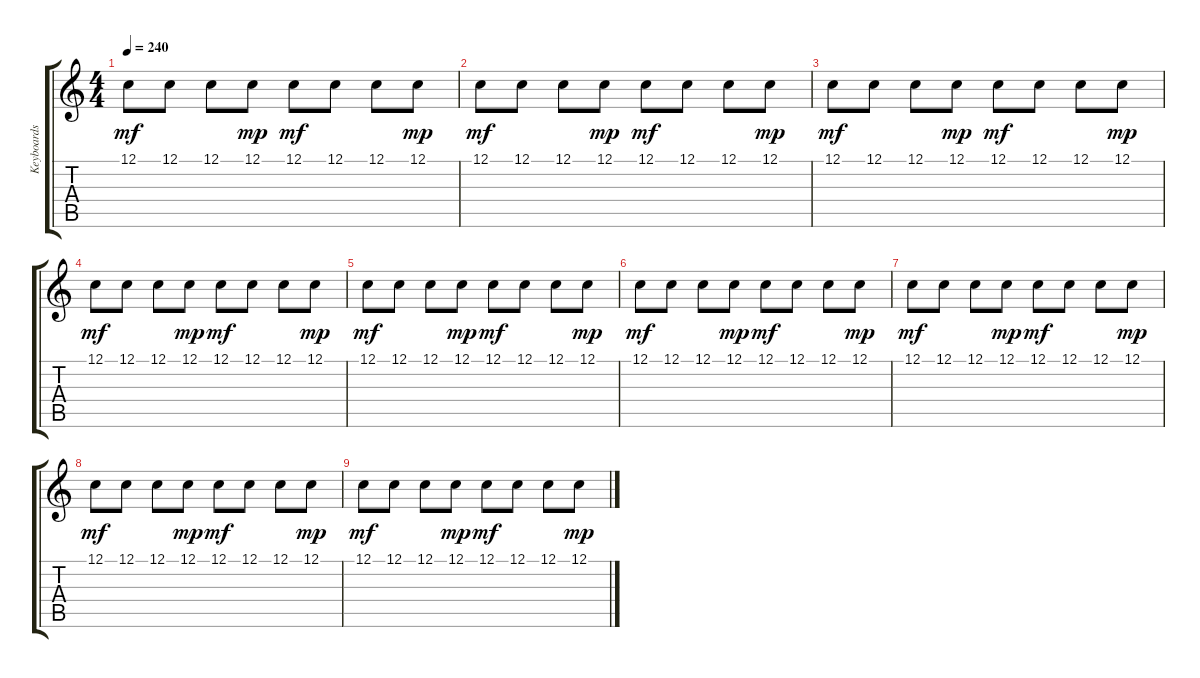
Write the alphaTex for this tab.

\track ("Keyboards" "Keyboards") {instrument lead2sawtooth}
\staff {score tabs}
\tuning (C4 G3 Eb3 Bb2 F2 C2) {hide}
\ts (4 4)
\tempo 240
\clef g2
\ks c
12.1.8{dy mf} 12.1.8 12.1.8 12.1.8{dy mp} 12.1.8{dy mf} 12.1.8 12.1.8 12.1.8{dy mp} |
12.1.8{dy mf} 12.1.8 12.1.8 12.1.8{dy mp} 12.1.8{dy mf} 12.1.8 12.1.8 12.1.8{dy mp} |
12.1.8{dy mf} 12.1.8 12.1.8 12.1.8{dy mp} 12.1.8{dy mf} 12.1.8 12.1.8 12.1.8{dy mp} |
12.1.8{dy mf} 12.1.8 12.1.8 12.1.8{dy mp} 12.1.8{dy mf} 12.1.8 12.1.8 12.1.8{dy mp} |
12.1.8{dy mf} 12.1.8 12.1.8 12.1.8{dy mp} 12.1.8{dy mf} 12.1.8 12.1.8 12.1.8{dy mp} |
12.1.8{dy mf} 12.1.8 12.1.8 12.1.8{dy mp} 12.1.8{dy mf} 12.1.8 12.1.8 12.1.8{dy mp} |
12.1.8{dy mf} 12.1.8 12.1.8 12.1.8{dy mp} 12.1.8{dy mf} 12.1.8 12.1.8 12.1.8{dy mp} |
12.1.8{dy mf} 12.1.8 12.1.8 12.1.8{dy mp} 12.1.8{dy mf} 12.1.8 12.1.8 12.1.8{dy mp} |
12.1.8{dy mf} 12.1.8 12.1.8 12.1.8{dy mp} 12.1.8{dy mf} 12.1.8 12.1.8 12.1.8{dy mp}
